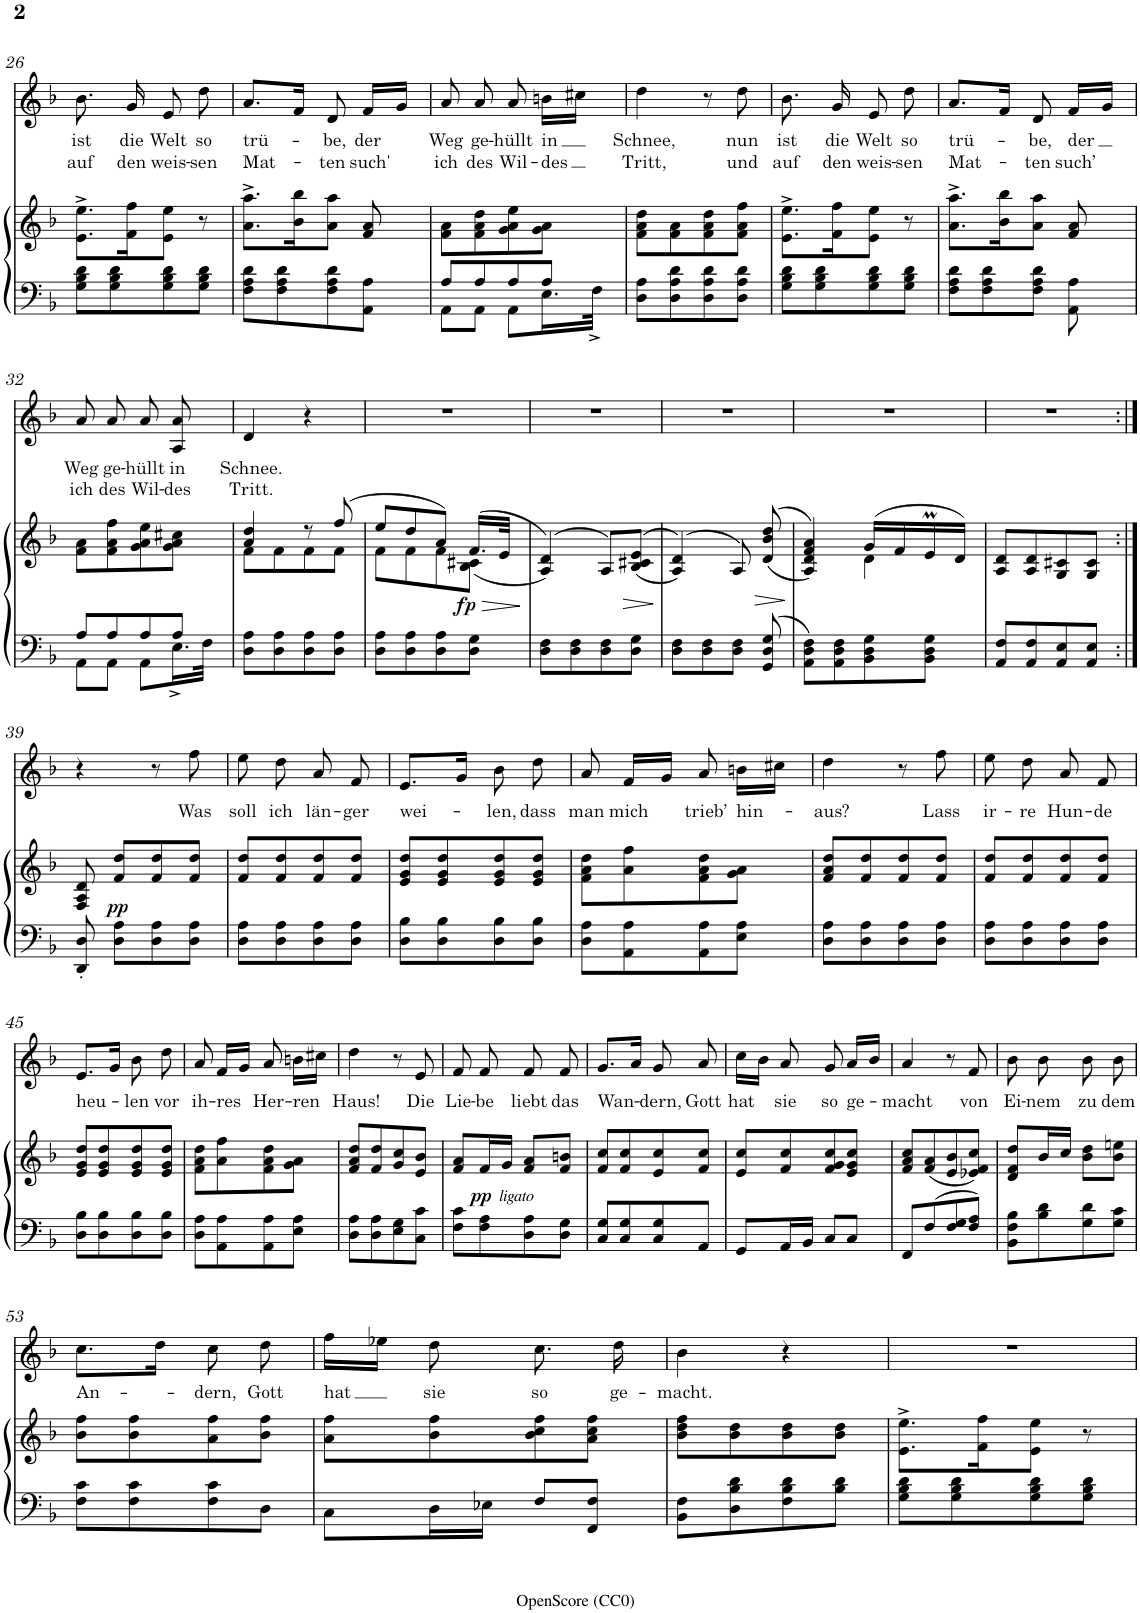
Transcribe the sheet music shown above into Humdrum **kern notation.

**kern	**kern	**dynam	**kern	**text	**text
*part2	*part2	*part2	*part1	*part1	*part1
*staff3	*staff2	*staff2/3	*staff1	*staff1	*staff1
*I"Pianoforte	*	*	*I"Singstimme	*	*
*I'Pno	*	*	*	*	*
!!LO:PB:g=z
*clefF4	*clefG2	*	*clefG2	*	*
*k[b-]	*k[b-]	*	*k[b-]	*	*
*M2/4	*M2/4	*	*M2/4	*	*
=26	=26	=26	=26	=26	=26
!	!	!	!	!LO:LY:b	!LO:LY:b
8G\ 8B-\ 8d\L	8.e\^ 8.ee\^L	.	8.b-\	ist	auf
8G\ 8B-\ 8d\	.	.	.	.	.
!	!	!	!	!LO:LY:b	!LO:LY:b
.	16f\ 16ff\K	.	16g/	die	den
!	!	!	!	!LO:LY:b	!LO:LY:b
8G\ 8B-\ 8d\	8e\ 8ee\J	.	8e/	Welt	weis-
!	!	!	!	!LO:LY:b	!LO:LY:b
8G\ 8B-\ 8d\J	8r	.	8dd\	so	-sen
=27	=27	=27	=27	=27	=27
!	!	!	!	!LO:LY:b	!LO:LY:b
8F\ 8A\ 8d\L	8.a\^> 8.aa\^>L	.	8.a/L	trü-	Mat-
8F\ 8A\ 8d\	.	.	.	.	.
.	16b-\ 16bb-\K	.	16f/Jk	.	.
!	!	!	!	!LO:LY:b	!LO:LY:b
8F\ 8A\ 8d\	8a\ 8aa\J	.	8d/	-be,	-ten
!	!	!	!	!LO:LY:b	!LO:LY:b
8AA\ 8A\J	8f/ 8a/	.	16f/LL	der	such'
.	.	.	16g/JJ	.	.
=28	=28	=28	=28	=28	=28
*^	*	*	*	*	*
!	!	!	!	!	!LO:LY:b	!LO:LY:b
8A/L	8AA\L	8f\ 8a\L	.	8a/	Weg	ich
!	!	!	!	!	!LO:LY:b	!LO:LY:b
8A/	8AA\J	8f\ 8a\ 8dd\	.	8a/	ge-	des
!	!	!	!	!	!LO:LY:b	!LO:LY:b
8A/	8AA\L	8g\ 8a\ 8ee\	.	8a/	-hüllt	Wil-
!	!	!	!	!	!LO:LY:b	!LO:LY:b
8A/J	16.E\L	8g\ 8a\J	.	16bn\LL	in	-des
.	.	.	.	16cc#X\JJ	.	.
.	32F^\JJk	.	.	.	.	.
=29	=29	=29	=29	=29	=29	=29
!	!	!	!	!	!LO:LY:b	!LO:LY:b
*v	*v	*	*	*	*	*
8D\ 8A\L	8f\ 8a\ 8dd\L	.	4dd\	Schnee,	Tritt,
8D\ 8A\ 8d\	8f\ 8a\	.	.	.	.
8D\ 8A\ 8d\	8f\ 8a\ 8dd\	.	8r	.	.
!	!	!	!	!LO:LY:b	!LO:LY:b
8D\ 8A\ 8d\J	8f\ 8a\ 8ff\J	.	8dd\	nun	und
=30	=30	=30	=30	=30	=30
!	!	!	!	!LO:LY:b	!LO:LY:b
8G\ 8B-\ 8d\L	8.e\^> 8.ee\^>L	.	8.b-\	ist	auf
8G\ 8B-\ 8d\	.	.	.	.	.
!	!	!	!	!LO:LY:b	!LO:LY:b
.	16f\ 16ff\K	.	16g/	die	den
!	!	!	!	!LO:LY:b	!LO:LY:b
8G\ 8B-\ 8d\	8e\ 8ee\J	.	8e/	Welt	weis-
!	!	!	!	!LO:LY:b	!LO:LY:b
8G\ 8B-\ 8d\J	8r	.	8dd\	so	-sen
=31	=31	=31	=31	=31	=31
!	!	!	!	!LO:LY:b	!LO:LY:b
8F\ 8A\ 8d\L	8.a\^ 8.aa\^L	.	8.a/L	trü-	Mat-
8F\ 8A\ 8d\	.	.	.	.	.
.	16b-\ 16bb-\K	.	16f/Jk	.	.
!	!	!	!	!LO:LY:b	!LO:LY:b
8F\ 8A\ 8d\J	8a\ 8aa\J	.	8d/	-be,	-ten
!	!	!	!	!LO:LY:b	!LO:LY:b
8AA\ 8A\	8f/ 8a/	.	16f/LL	der	such’
.	.	.	16g/JJ	.	.
!!LO:LB:g=z
=32	=32	=32	=32	=32	=32
*^	*	*	*	*	*
!	!	!	!	!	!LO:LY:b	!LO:LY:b
8A/L	8AA\L	8f\ 8a\L	.	8a/	Weg	ich
!	!	!	!	!	!LO:LY:b	!LO:LY:b
8A/	8AA\J	8f\ 8a\ 8ff\	.	8a/	ge-	des
!	!	!	!	!	!LO:LY:b	!LO:LY:b
8A/	8AA\L	8g\ 8a\ 8ee\	.	8a/	-hüllt	Wil-
!	!	!	!	!	!LO:LY:b	!LO:LY:b
8A/J	16.E^\L	8g\ 8a\ 8cc#X\J	.	8A/ 8a/	in	-des
.	32F\JJk	.	.	.	.	.
=33	=33	=33	=33	=33	=33	=33
*	*	*^	*	*	*	*
!	!	!	!	!	!	!LO:LY:b	!LO:LY:b
*v	*v	*	*	*	*	*	*
8D\ 8A\L	4a/ 4dd/	8f\L	.	4d/	Schnee.	Tritt.
8D\ 8A\	.	8f\	.	.	.	.
8D\ 8A\	8r	8f\	.	4r	.	.
8D\ 8A\J	(8ff/	8f\J	.	.	.	.
=34	=34	=34	=34	=34	=34	=34
8D\ 8A\L	8ee/L	8f\L	.	2r	.	.
8D\ 8A\	8dd/	8f\	.	.	.	.
8D\ 8A\	8a/J)	8f\	.	.	.	.
!	!	!	!LO:HP:b	!	!	!
!	!	!	!LO:DY:n=1:a=2	!	!	!
8D\ 8G\J	(>16.f/LL	(<8B-\ 8c#X\J	> fp	.	.	.
.	32e/JJk	.	.	.	.	.
*	*v	*v	*	*	*	*
.	.	]	.	.	.
=35	=35	=35	=35	=35	=35
8D\ 8F\L	(>4A/ 4d/))	.	2r	.	.
8D\ 8F\	.	.	.	.	.
8D\ 8F\	8A/L)	.	.	.	.
!	!	!LO:HP:b	!	!	!
8D\ 8G\J	(>(8B-/ 8c#X/ 8e/J	>	.	.	.
.	.	]	.	.	.
=36	=36	=36	=36	=36	=36
8D\ 8F\L	(>4A/ 4d/))	.	2r	.	.
8D\ 8F\	.	.	.	.	.
8D\ 8F\J	8A/)	.	.	.	.
!	!	!LO:HP:b	!	!	!
8GG/ 8D/ 8G/	(>(8d/ 8b-/ 8dd/	>	.	.	.
.	.	]	.	.	.
=37	=37	=37	=37	=37	=37
*	*^	*	*	*	*
8AA\ 8D\ 8F\L	4f/ 4a/)	4A/ 4d/)	.	2r	.	.
8AA\ 8D\ 8F\	.	.	.	.	.	.
8BB-\ 8D\ 8G\	(16g/LL	4d\	.	.	.	.
.	16f/	.	.	.	.	.
8BB-\ 8D\ 8G\J	16em/	.	.	.	.	.
.	16d/JJ)	.	.	.	.	.
*	*v	*v	*	*	*	*
=38	=38	=38	=38	=38	=38
8AA/ 8F/L	8A/ 8d/L	.	2r	.	.
8AA/ 8F/	8A/ 8d/	.	.	.	.
8AA/ 8E/	8G/ 8c#X/	.	.	.	.
8AA/ 8E/J	8G/ 8c#/J	.	.	.	.
!!LO:LB:g=z
=39:|!	=39:|!	=39:|!	=39:|!	=39:|!	=39:|!
8DD/' 8D/'	8F/ 8A/ 8d/	.	4r	.	.
!	!	!LO:DY:b	!	!	!
8D\ 8A\L	8f/ 8dd/L	pp	.	.	.
8D\ 8A\	8f/ 8dd/	.	8r	.	.
!	!	!	!	!LO:LY:b	!
8D\ 8A\J	8f/ 8dd/J	.	8ff\	Was	.
=40	=40	=40	=40	=40	=40
!	!	!	!	!LO:LY:b	!
8D\ 8A\L	8f/ 8dd/L	.	8ee\	soll	.
!	!	!	!	!LO:LY:b	!
8D\ 8A\	8f/ 8dd/	.	8dd\	ich	.
!	!	!	!	!LO:LY:b	!
8D\ 8A\	8f/ 8dd/	.	8a/	län-	.
!	!	!	!	!LO:LY:b	!
8D\ 8A\J	8f/ 8dd/J	.	8f/	-ger	.
=41	=41	=41	=41	=41	=41
!	!	!	!	!LO:LY:b	!
8D\ 8B-\L	8e/ 8g/ 8dd/L	.	8.e/L	wei-	.
8D\ 8B-\	8e/ 8g/ 8dd/	.	.	.	.
.	.	.	16g/Jk	.	.
!	!	!	!	!LO:LY:b	!
8D\ 8B-\	8e/ 8g/ 8dd/	.	8b-\	-len,	.
!	!	!	!	!LO:LY:b	!
8D\ 8B-\J	8e/ 8g/ 8dd/J	.	8dd\	dass	.
=42	=42	=42	=42	=42	=42
!	!	!	!	!LO:LY:b	!
8D\ 8A\L	8f\ 8a\ 8dd\L	.	8a/	man	.
!	!	!	!	!LO:LY:b	!
8AA\ 8A\	8a\ 8ff\	.	16f/LL	mich	.
.	.	.	16g/JJ	.	.
!	!	!	!	!LO:LY:b	!
8AA\ 8A\	8f\ 8a\ 8dd\	.	8a/	trieb’	.
!	!	!	!	!LO:LY:b	!
8E\ 8A\J	8g\ 8a\J	.	16bn\LL	hin-	.
.	.	.	16cc#X\JJ	.	.
=43	=43	=43	=43	=43	=43
!	!	!	!	!LO:LY:b	!
8D\ 8A\L	8f/ 8a/ 8dd/L	.	4dd\	-aus?	.
8D\ 8A\	8f/ 8dd/	.	.	.	.
8D\ 8A\	8f/ 8dd/	.	8r	.	.
!	!	!	!	!LO:LY:b	!
8D\ 8A\J	8f/ 8dd/J	.	8ff\	Lass	.
=44	=44	=44	=44	=44	=44
!	!	!	!	!LO:LY:b	!
8D\ 8A\L	8f/ 8dd/L	.	8ee\	ir-	.
!	!	!	!	!LO:LY:b	!
8D\ 8A\	8f/ 8dd/	.	8dd\	-re	.
!	!	!	!	!LO:LY:b	!
8D\ 8A\	8f/ 8dd/	.	8a/	Hun-	.
!	!	!	!	!LO:LY:b	!
8D\ 8A\J	8f/ 8dd/J	.	8f/	-de	.
!!LO:LB:g=z
=45	=45	=45	=45	=45	=45
!	!	!	!	!LO:LY:b	!
8D\ 8B-\L	8e/ 8g/ 8dd/L	.	8.e/L	heu-	.
8D\ 8B-\	8e/ 8g/ 8dd/	.	.	.	.
.	.	.	16g/Jk	.	.
!	!	!	!	!LO:LY:b	!
8D\ 8B-\	8e/ 8g/ 8dd/	.	8b-\	-len	.
!	!	!	!	!LO:LY:b	!
8D\ 8B-\J	8e/ 8g/ 8dd/J	.	8dd\	vor	.
=46	=46	=46	=46	=46	=46
!	!	!	!	!LO:LY:b	!
8D\ 8A\L	8f\ 8a\ 8dd\L	.	8a/	ih-	.
!	!	!	!	!LO:LY:b	!
8AA\ 8A\	8a\ 8ff\	.	16f/LL	-res	.
.	.	.	16g/JJ	.	.
!	!	!	!	!LO:LY:b	!
8AA\ 8A\	8f\ 8a\ 8dd\	.	8a/	Her-	.
!	!	!	!	!LO:LY:b	!
8E\ 8A\J	8g\ 8a\J	.	16bn\LL	-ren	.
.	.	.	16cc#X\JJ	.	.
=47	=47	=47	=47	=47	=47
!	!	!	!	!LO:LY:b	!
8D\ 8A\L	8f/ 8a/ 8dd/L	.	4dd\	Haus!	.
8D\ 8A\	8f/ 8dd/	.	.	.	.
8E\ 8G\	8g/ 8cc/	.	8r	.	.
!	!	!	!	!LO:LY:b	!
8C\ 8c\J	8e/ 8b-/J	.	8e/	Die	.
=48	=48	=48	=48	=48	=48
!	!	!LO:DY:b	!	!LO:LY:b	!
!	!	!LO:DY:n=1:b	!	!	!
8F\ 8c\L	8f/ 8a/L	pp other-dynamics	8f/	Lie-	.
!	!	!	!	!LO:LY:b	!
8F\ 8A\	16f/L	.	8f/	-be	.
.	16g/JJ	.	.	.	.
!	!	!	!	!LO:LY:b	!
8D\ 8A\	8f/ 8a/L	.	8f/	liebt	.
!	!	!	!	!LO:LY:b	!
8D\ 8G\J	8f/ 8bn/J	.	8f/	das	.
=49	=49	=49	=49	=49	=49
!	!	!	!	!LO:LY:b	!
8C/ 8G/L	8f/ 8cc/L	.	8.g/L	Wan-	.
8C/ 8G/	8f/ 8cc/	.	.	.	.
.	.	.	16a/Jk	.	.
!	!	!	!	!LO:LY:b	!
8C/ 8G/	8e/ 8cc/	.	8g/	-dern,	.
!	!	!	!	!LO:LY:b	!
8AA/J	8f/ 8cc/J	.	8a/	Gott	.
=50	=50	=50	=50	=50	=50
!	!	!	!	!LO:LY:b	!
8GG/L	8e/ 8cc/L	.	16cc\LL	hat	.
.	.	.	16b-\JJ	.	.
!	!	!	!	!LO:LY:b	!
16AA/L	8f/ 8cc/	.	8a/	sie	.
16BB-/JJ	.	.	.	.	.
!	!	!	!	!LO:LY:b	!
8C/L	8f/ 8g/ 8cc/	.	8g/	so	.
!	!	!	!	!LO:LY:b	!
8C/J	8e/ 8g/ 8cc/J	.	16a/LL	ge-	.
.	.	.	16b-/JJ	.	.
=51	=51	=51	=51	=51	=51
!	!	!	!	!LO:LY:b	!
8FF/L	8f/ 8a/ 8cc/L	.	4a/	-macht	.
8F/	(8f/ 8a/	.	.	.	.
8F/ 8G/	8e/ 8b-/	.	8r	.	.
!	!	!	!	!LO:LY:b	!
8F/ 8A/J	8e-X/ 8f/ 8cc/J)	.	8f/	von	.
=52	=52	=52	=52	=52	=52
!	!	!	!	!LO:LY:b	!
8BB-\ 8F\ 8B-\L	8d/ 8f/ 8dd/L	.	8b-\	Ei-	.
!	!	!	!	!LO:LY:b	!
8B-\ 8d\	16b-/L	.	8b-\	-nem	.
.	16cc/JJ	.	.	.	.
!	!	!	!	!LO:LY:b	!
8G\ 8d\	8b-\ 8dd\L	.	8b-\	zu	.
!	!	!	!	!LO:LY:b	!
8G\ 8c\J	8b-\ 8een\J	.	8b-\	dem	.
!!LO:LB:g=z
=53	=53	=53	=53	=53	=53
!	!	!	!	!LO:LY:b	!
8F\ 8c\L	8b-\ 8ff\L	.	8.cc\L	An-	.
8F\ 8c\	8b-\ 8ff\	.	.	.	.
.	.	.	16dd\Jk	.	.
!	!	!	!	!LO:LY:b	!
8F\ 8c\	8a\ 8ff\	.	8cc\	-dern,	.
!	!	!	!	!LO:LY:b	!
8D\J	8b-\ 8ff\J	.	8dd\	Gott	.
=54	=54	=54	=54	=54	=54
!	!	!	!	!LO:LY:b	!
8C\L	8a\ 8ff\L	.	16ff\LL	hat	.
.	.	.	16ee-X\JJ	.	.
!	!	!	!	!LO:LY:b	!
16D\L	8b-\ 8ff\	.	8dd\	sie	.
16E-X\JJ	.	.	.	.	.
!	!	!	!	!LO:LY:b	!
8F/L	8b-\ 8cc\ 8ff\	.	8.cc\	so	.
8FF/ 8F/J	8a\ 8cc\ 8ff\J	.	.	.	.
!	!	!	!	!LO:LY:b	!
.	.	.	16dd\	ge-	.
=55	=55	=55	=55	=55	=55
!	!	!	!	!LO:LY:b	!
8BB-\ 8F\L	8b-\ 8dd\ 8ff\L	.	4b-\	-macht.	.
8D\ 8B-\ 8d\	8b-\ 8dd\	.	.	.	.
8F\ 8B-\ 8d\	8b-\ 8dd\	.	4r	.	.
8B-\ 8d\J	8b-\ 8dd\J	.	.	.	.
=56	=56	=56	=56	=56	=56
8G\ 8B-\ 8d\L	8.e\^ 8.ee\^L	.	2r	.	.
8G\ 8B-\ 8d\	.	.	.	.	.
.	16f\ 16ff\K	.	.	.	.
8G\ 8B-\ 8d\	8e\ 8ee\J	.	.	.	.
8G\ 8B-\ 8d\J	8r	.	.	.	.
=	=	=	=	=	=
*-	*-	*-	*-	*-	*-
